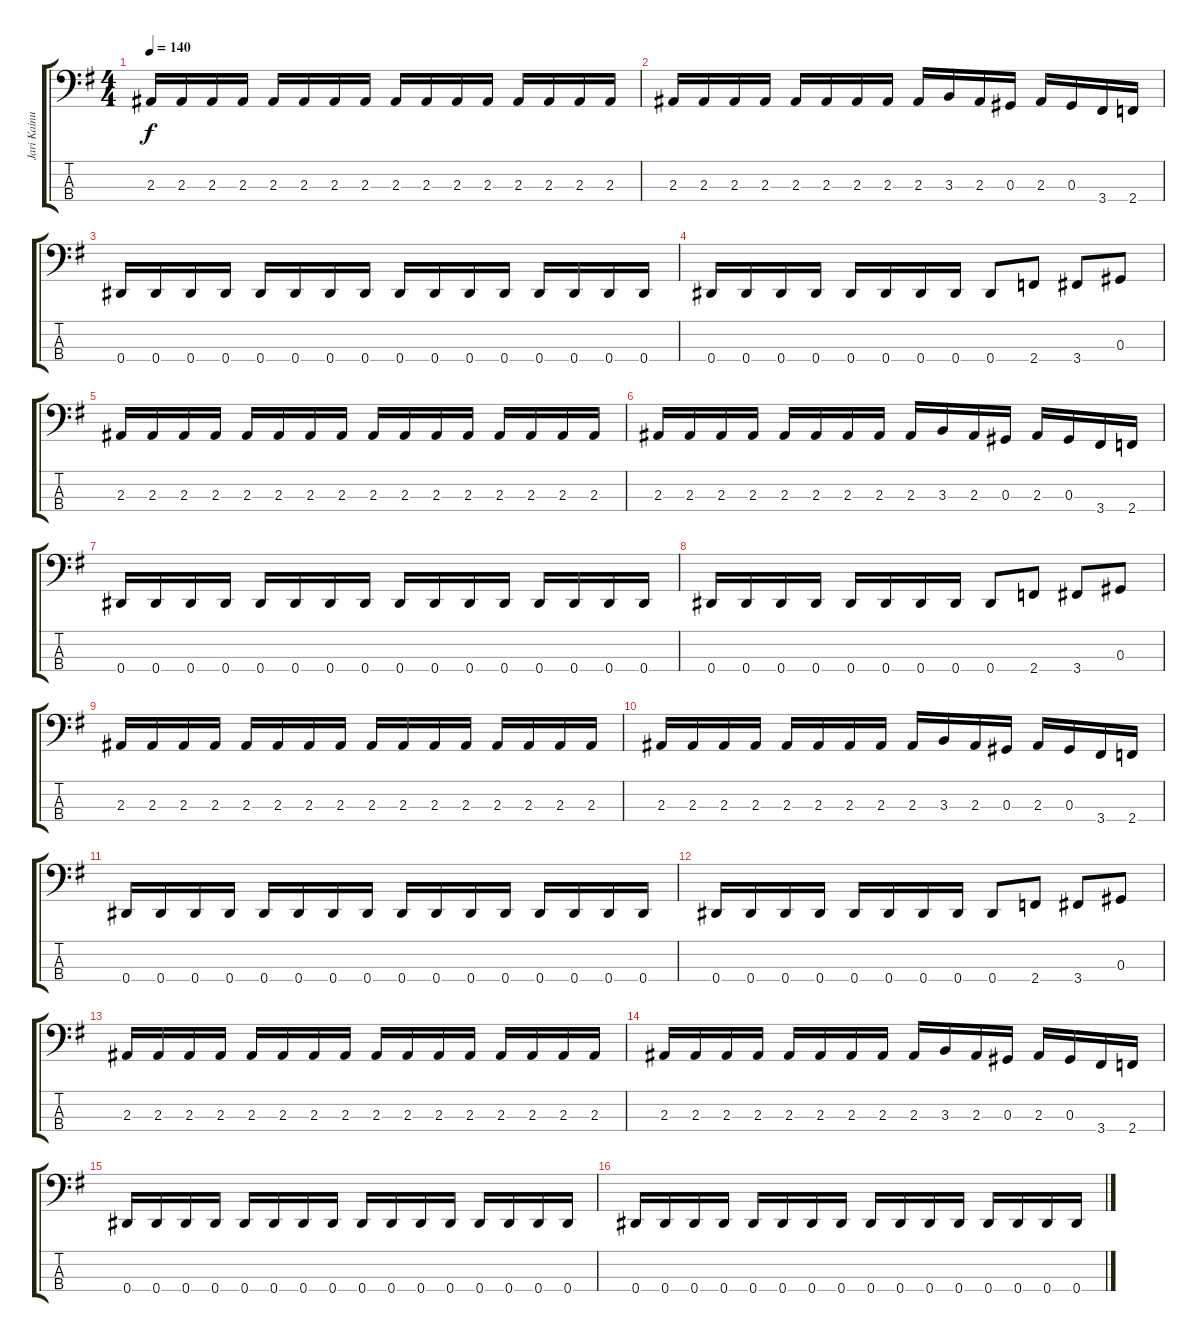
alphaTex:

\track ("Jari Kainulainen" "Jari Kainu") {instrument electricbassfinger}
\staff {score tabs}
\tuning (Gb2 Db2 Ab1 Eb1) {hide}
\ts (4 4)
\tempo 140
\clef f4
\ks g
2.3.16{dy f} 2.3.16 2.3.16 2.3.16 2.3.16 2.3.16 2.3.16 2.3.16 2.3.16 2.3.16 2.3.16 2.3.16 2.3.16 2.3.16 2.3.16 2.3.16 |
2.3.16 2.3.16 2.3.16 2.3.16 2.3.16 2.3.16 2.3.16 2.3.16 2.3.16 3.3.16 2.3.16 0.3.16 2.3.16 0.3.16 3.4.16 2.4.16 |
0.4.16 0.4.16 0.4.16 0.4.16 0.4.16 0.4.16 0.4.16 0.4.16 0.4.16 0.4.16 0.4.16 0.4.16 0.4.16 0.4.16 0.4.16 0.4.16 |
0.4.16 0.4.16 0.4.16 0.4.16 0.4.16 0.4.16 0.4.16 0.4.16 0.4.8 2.4.8 3.4.8 0.3.8 |
2.3.16 2.3.16 2.3.16 2.3.16 2.3.16 2.3.16 2.3.16 2.3.16 2.3.16 2.3.16 2.3.16 2.3.16 2.3.16 2.3.16 2.3.16 2.3.16 |
2.3.16 2.3.16 2.3.16 2.3.16 2.3.16 2.3.16 2.3.16 2.3.16 2.3.16 3.3.16 2.3.16 0.3.16 2.3.16 0.3.16 3.4.16 2.4.16 |
0.4.16 0.4.16 0.4.16 0.4.16 0.4.16 0.4.16 0.4.16 0.4.16 0.4.16 0.4.16 0.4.16 0.4.16 0.4.16 0.4.16 0.4.16 0.4.16 |
0.4.16 0.4.16 0.4.16 0.4.16 0.4.16 0.4.16 0.4.16 0.4.16 0.4.8 2.4.8 3.4.8 0.3.8 |
2.3.16 2.3.16 2.3.16 2.3.16 2.3.16 2.3.16 2.3.16 2.3.16 2.3.16 2.3.16 2.3.16 2.3.16 2.3.16 2.3.16 2.3.16 2.3.16 |
2.3.16 2.3.16 2.3.16 2.3.16 2.3.16 2.3.16 2.3.16 2.3.16 2.3.16 3.3.16 2.3.16 0.3.16 2.3.16 0.3.16 3.4.16 2.4.16 |
0.4.16 0.4.16 0.4.16 0.4.16 0.4.16 0.4.16 0.4.16 0.4.16 0.4.16 0.4.16 0.4.16 0.4.16 0.4.16 0.4.16 0.4.16 0.4.16 |
0.4.16 0.4.16 0.4.16 0.4.16 0.4.16 0.4.16 0.4.16 0.4.16 0.4.8 2.4.8 3.4.8 0.3.8 |
2.3.16 2.3.16 2.3.16 2.3.16 2.3.16 2.3.16 2.3.16 2.3.16 2.3.16 2.3.16 2.3.16 2.3.16 2.3.16 2.3.16 2.3.16 2.3.16 |
2.3.16 2.3.16 2.3.16 2.3.16 2.3.16 2.3.16 2.3.16 2.3.16 2.3.16 3.3.16 2.3.16 0.3.16 2.3.16 0.3.16 3.4.16 2.4.16 |
0.4.16 0.4.16 0.4.16 0.4.16 0.4.16 0.4.16 0.4.16 0.4.16 0.4.16 0.4.16 0.4.16 0.4.16 0.4.16 0.4.16 0.4.16 0.4.16 |
0.4.16 0.4.16 0.4.16 0.4.16 0.4.16 0.4.16 0.4.16 0.4.16 0.4.16 0.4.16 0.4.16 0.4.16 0.4.16 0.4.16 0.4.16 0.4.16
